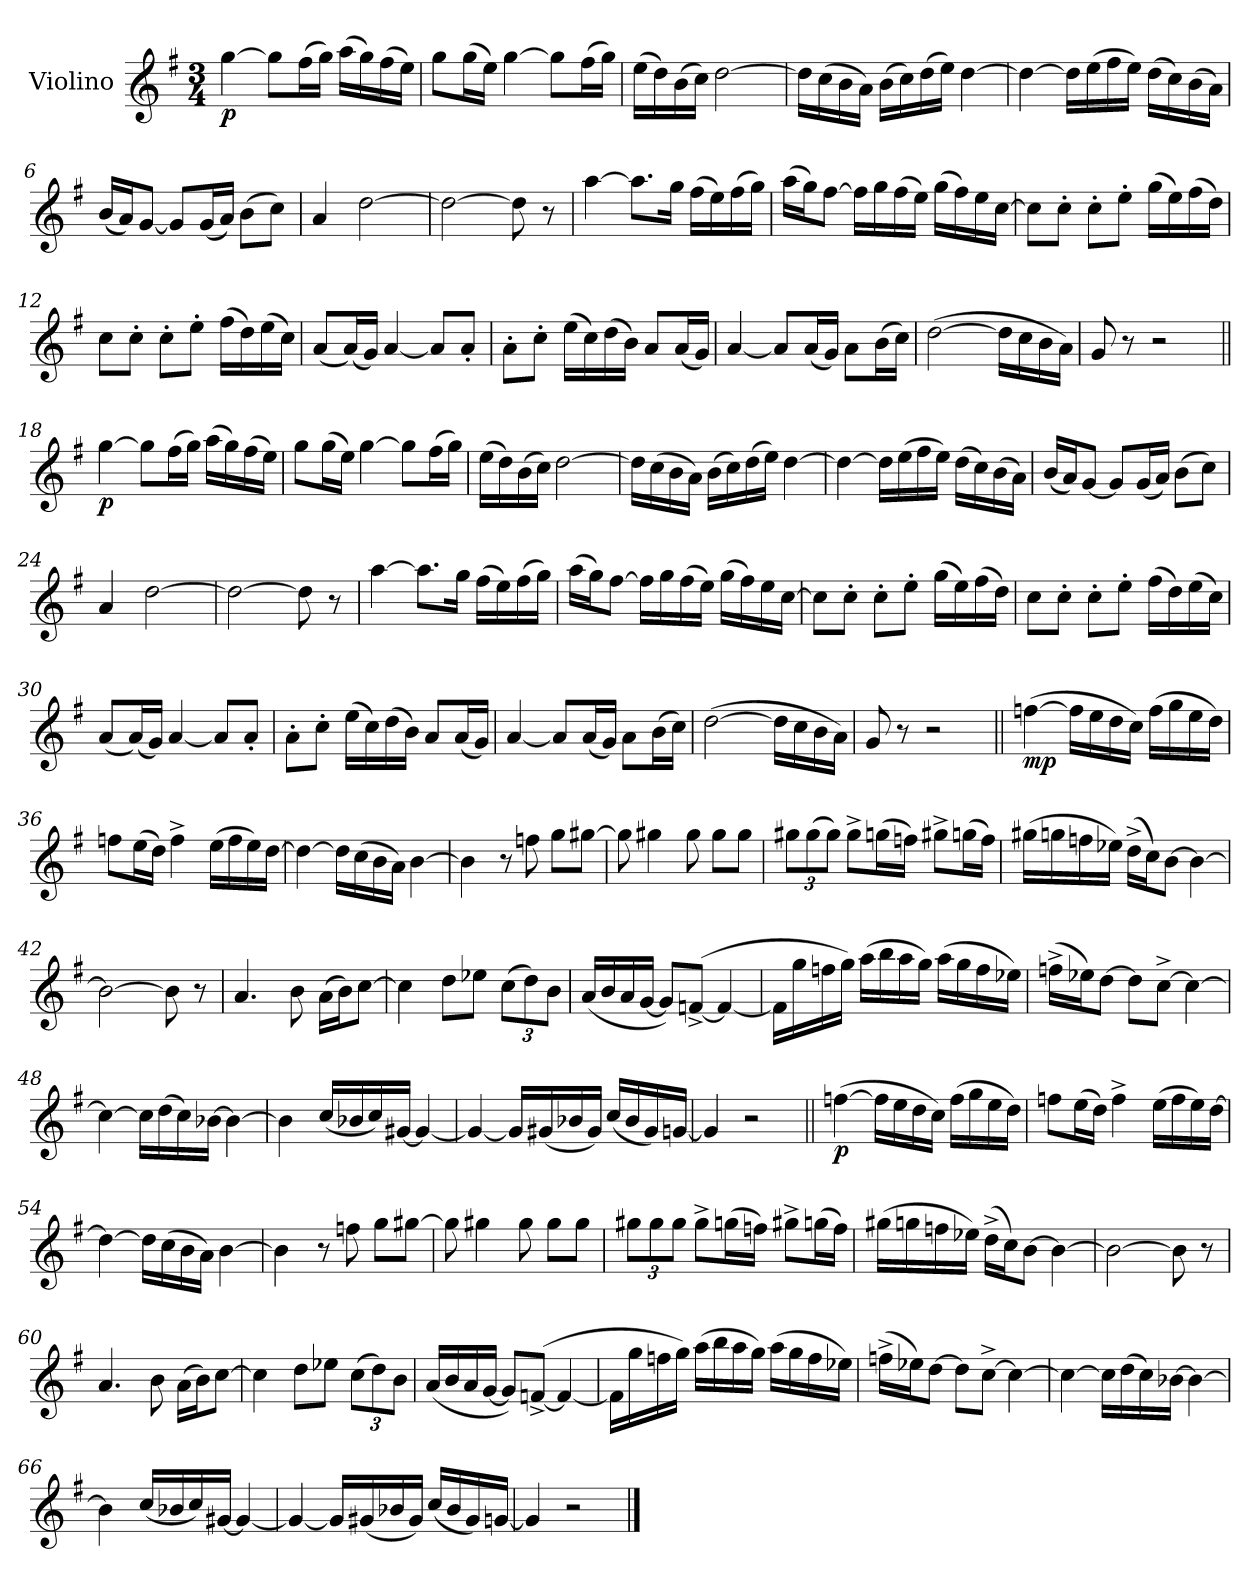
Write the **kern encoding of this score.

**kern	**dynam
*part1	*part1
*staff1	*staff1
*I"Violino	*
*I'Vln.	*
*clefG2	*
*k[f#]	*
*M3/4	*
*MM60	*
=1	=1
!	!LO:DY:b
[4gg\	p
8gg\L]	.
(>16ff#\L	.
16gg\JJ)	.
(>16aa\LL	.
16gg\)	.
(>16ff#\	.
16ee\JJ)	.
=2	=2
8gg\L	.
(>16gg\L	.
16ee\JJ)	.
[4gg\	.
8gg\L]	.
(>16ff#\L	.
16gg\JJ)	.
=3	=3
(>16ee\LL	.
16dd\)	.
(>16b\	.
16cc\JJ)	.
[2dd\	.
=4	=4
16dd\LL]	.
(>16cc\	.
16b\	.
16a\JJ)	.
(>16b\LL	.
16cc\)	.
(>16dd\	.
16ee\JJ)	.
[4dd\	.
=5	=5
4dd\_	.
16dd\LL]	.
(>16ee\	.
16ff#\	.
16ee\JJ)	.
(>16dd\LL	.
16cc\)	.
(>16b\	.
16a\JJ)	.
=6	=6
(<16b/LL	.
16a/J)	.
[8g/J	.
8g/L]	.
(<16g/L	.
16a/JJ)	.
(>8b\L	.
8cc\J)	.
=7	=7
4a/	.
[2dd\	.
!!LO:LB:g=z
=8	=8
2dd\_	.
8dd\]	.
8r	.
=9	=9
[4aa\	.
8.aa\L]	.
16gg\Jk	.
(>16ff#\LL	.
16ee\)	.
(>16ff#\	.
16gg\JJ)	.
=10	=10
(>16aa\LL	.
16gg\J)	.
[8ff#\J	.
16ff#\LL]	.
16gg\	.
(>16ff#\	.
16ee\JJ)	.
(>16gg\LL	.
16ff#\)	.
16ee\	.
[16cc\JJ	.
=11	=11
8cc\L]	.
8cc'\J	.
8cc'\L	.
8ee'\J	.
(>16gg\LL	.
16ee\)	.
(>16ff#\	.
16dd\JJ)	.
=12	=12
8cc\L	.
8cc'\J	.
8cc'\L	.
8ee'\J	.
(>16ff#\LL	.
16dd\)	.
(>16ee\	.
16cc\JJ)	.
=13	=13
(<8a/L	.
(<16a/L)	.
16g/JJ)	.
[4a/	.
8a/L]	.
8a'/J	.
!!LO:LB:g=z
=14	=14
8a'\L	.
8cc'\J	.
(>16ee\LL	.
16cc\)	.
(>16dd\	.
16b\JJ)	.
8a/L	.
(<16a/L	.
16g/JJ)	.
=15	=15
[4a/	.
8a/L]	.
(<16a/L	.
16g/JJ)	.
8a\L	.
(>16b\L	.
16cc\JJ)	.
=16	=16
(>[2dd\	.
16dd\LL]	.
16cc\	.
16b\	.
16a\JJ)	.
=17	=17
8g/	.
8r	.
2r	.
=18||	=18||
!	!LO:DY:b
[4gg\	p
8gg\L]	.
(>16ff#\L	.
16gg\JJ)	.
(>16aa\LL	.
16gg\)	.
(>16ff#\	.
16ee\JJ)	.
=19	=19
8gg\L	.
(>16gg\L	.
16ee\JJ)	.
[4gg\	.
8gg\L]	.
(>16ff#\L	.
16gg\JJ)	.
=20	=20
(>16ee\LL	.
16dd\)	.
(>16b\	.
16cc\JJ)	.
[2dd\	.
!!LO:LB:g=z
=21	=21
16dd\LL]	.
(>16cc\	.
16b\	.
16a\JJ)	.
(>16b\LL	.
16cc\)	.
(>16dd\	.
16ee\JJ)	.
[4dd\	.
=22	=22
4dd\_	.
16dd\LL]	.
(>16ee\	.
16ff#\	.
16ee\JJ)	.
(>16dd\LL	.
16cc\)	.
(>16b\	.
16a\JJ)	.
=23	=23
(<16b/LL	.
16a/J)	.
[8g/J	.
8g/L]	.
(<16g/L	.
16a/JJ)	.
(>8b\L	.
8cc\J)	.
=24	=24
4a/	.
[2dd\	.
=25	=25
2dd\_	.
8dd\]	.
8r	.
=26	=26
[4aa\	.
8.aa\L]	.
16gg\Jk	.
(>16ff#\LL	.
16ee\)	.
(>16ff#\	.
16gg\JJ)	.
=27	=27
(>16aa\LL	.
16gg\J)	.
[8ff#\J	.
16ff#\LL]	.
16gg\	.
(>16ff#\	.
16ee\JJ)	.
(>16gg\LL	.
16ff#\)	.
16ee\	.
[16cc\JJ	.
!!LO:LB:g=z
=28	=28
8cc\L]	.
8cc'\J	.
8cc'\L	.
8ee'\J	.
(>16gg\LL	.
16ee\)	.
(>16ff#\	.
16dd\JJ)	.
=29	=29
8cc\L	.
8cc'\J	.
8cc'\L	.
8ee'\J	.
(>16ff#\LL	.
16dd\)	.
(>16ee\	.
16cc\JJ)	.
=30	=30
(<8a/L	.
(<16a/L)	.
16g/JJ)	.
[4a/	.
8a/L]	.
8a'/J	.
=31	=31
8a'\L	.
8cc'\J	.
(>16ee\LL	.
16cc\)	.
(>16dd\	.
16b\JJ)	.
8a/L	.
(<16a/L	.
16g/JJ)	.
=32	=32
[4a/	.
8a/L]	.
(<16a/L	.
16g/JJ)	.
8a\L	.
(>16b\L	.
16cc\JJ)	.
=33	=33
(>[2dd\	.
16dd\LL]	.
16cc\	.
16b\	.
16a\JJ)	.
=34	=34
8g/	.
8r	.
2r	.
!!LO:LB:g=z
=35||	=35||
!	!LO:DY:b
(<[4ffn\	mp
16ff\LL]	.
16ee\	.
16dd\	.
16cc\JJ)	.
(>16ff\LL	.
16gg\	.
16ee\	.
16dd\JJ)	.
=36	=36
8ffn\L	.
(>16ee\L	.
16dd\JJ)	.
4ff^\	.
(>16ee\LL	.
16ff\	.
16ee\)	.
[16dd\JJ	.
=37	=37
4dd\_	.
16dd\LL]	.
(>16cc\	.
16b\	.
16a\JJ)	.
[4b\	.
=38	=38
4b\]	.
8r	.
8ffn\	.
8gg\L	.
[8gg#X\J	.
=39	=39
8gg#\]	.
4gg#X\	.
8gg#\	.
8gg#\L	.
8gg#\J	.
=40	=40
*Xbrackettup	*
12gg#X\L	.
(>12gg#\	.
12gg#\J)	.
8gg#^\L	.
(>16ggn\L	.
16ffn\JJ)	.
8gg#X^\L	.
(>16ggn\L	.
16ff\JJ)	.
!!LO:LB:g=z
=41	=41
(>16gg#X\LL	.
16ggn\	.
16ffn\	.
16ee-X\JJ)	.
(>16dd^\LL	.
16cc\J)	.
[8b\J	.
4b\_	.
=42	=42
2b\_	.
8b\]	.
8r	.
=43	=43
4.a/	.
8b\	.
(>16a\LL	.
16b\J)	.
[8cc\J	.
=44	=44
4cc\]	.
8dd\L	.
8ee-X\J	.
(>12cc\L	.
12dd\)	.
12b\J	.
=45	=45
(<16a/LL	.
16b/	.
16a/	.
[16g/JJ	.
8g/L])	.
(<[8fn^/J	.
4f/_	.
=46	=46
16f\LL]	.
16gg\	.
16ffn\	.
16gg\JJ)	.
(>16aa\LL	.
16bb\	.
16aa\	.
16gg\JJ)	.
(>16aa\LL	.
16gg\	.
16ff\	.
16ee-X\JJ)	.
!!LO:LB:g=z
=47	=47
(>16ffn^\LL	.
16ee-X\J)	.
[8dd\J	.
8dd\L]	.
[8cc^\J	.
4cc\_	.
=48	=48
4cc\_	.
16cc\LL]	.
(>16dd\	.
16cc\)	.
[16b-X\JJ	.
4b-\_	.
=49	=49
4b-\]	.
(<16cc/LL	.
16b-X/	.
16cc/)	.
[16g#X/JJ	.
4g#/_	.
=50	=50
4g#/_	.
16g#/LL]	.
(<16g#i/	.
16b-X/	.
16g#i/JJ)	.
(<16cc/LL	.
16b-i/	.
16g#i/)	.
[16gn/JJ	.
=51	=51
4g/]	.
2r	.
=52||	=52||
!	!LO:DY:b
(>[4ffn\	p
16ff\LL]	.
16ee\	.
16dd\	.
16cc\JJ)	.
(>16ff\LL	.
16gg\	.
16ee\	.
16dd\JJ)	.
!!LO:LB:g=z
=53	=53
8ffn\L	.
(>16ee\L	.
16dd\JJ)	.
4ff^\	.
(>16ee\LL	.
16ff\	.
16ee\)	.
[16dd\JJ	.
=54	=54
4dd\_	.
16dd\LL]	.
(>16cc\	.
16b\	.
16a\JJ)	.
[4b\	.
=55	=55
4b\]	.
8r	.
8ffn\	.
8gg\L	.
[8gg#X\J	.
=56	=56
8gg#\]	.
4gg#X\	.
8gg#\	.
8gg#\L	.
8gg#\J	.
=57	=57
12gg#X\L	.
12gg#\	.
12gg#\J	.
8gg#^\L	.
(>16ggn\L	.
16ffn\JJ)	.
8gg#X^\L	.
(>16ggn\L	.
16ff\JJ)	.
=58	=58
(>16gg#X\LL	.
16ggn\	.
16ffn\	.
16ee-X\JJ)	.
(>16dd^\LL	.
16cc\J)	.
[8b\J	.
4b\_	.
!!LO:LB:g=z
=59	=59
2b\_	.
8b\]	.
8r	.
=60	=60
4.a/	.
8b\	.
(>16a\LL	.
16b\J)	.
[8cc\J	.
=61	=61
4cc\]	.
8dd\L	.
8ee-X\J	.
(>12cc\L	.
12dd\)	.
12b\J	.
=62	=62
(<16a/LL	.
16b/	.
16a/	.
[16g/JJ	.
8g/L])	.
(<[8fn^/J	.
4f/_	.
=63	=63
16f\LL]	.
16gg\	.
16ffn\	.
16gg\JJ)	.
(>16aa\LL	.
16bb\	.
16aa\	.
16gg\JJ)	.
(>16aa\LL	.
16gg\	.
16ff\	.
16ee-X\JJ)	.
=64	=64
(>16ffn^\LL	.
16ee-X\J)	.
[8dd\J	.
8dd\L]	.
[8cc^\J	.
4cc\_	.
!!LO:LB:g=z
=65	=65
4cc\_	.
16cc\LL]	.
(>16dd\	.
16cc\)	.
[16b-X\JJ	.
4b-\_	.
=66	=66
4b-\]	.
(<16cc/LL	.
16b-X/	.
16cc/)	.
[16g#X/JJ	.
4g#/_	.
=67	=67
4g#/_	.
16g#/LL]	.
(<16g#i/	.
16b-X/	.
16g#i/JJ)	.
(<16cc/LL	.
16b-i/	.
16g#i/)	.
[16gn/JJ	.
=68	=68
4g/]	.
2r	.
==	==
*-	*-
